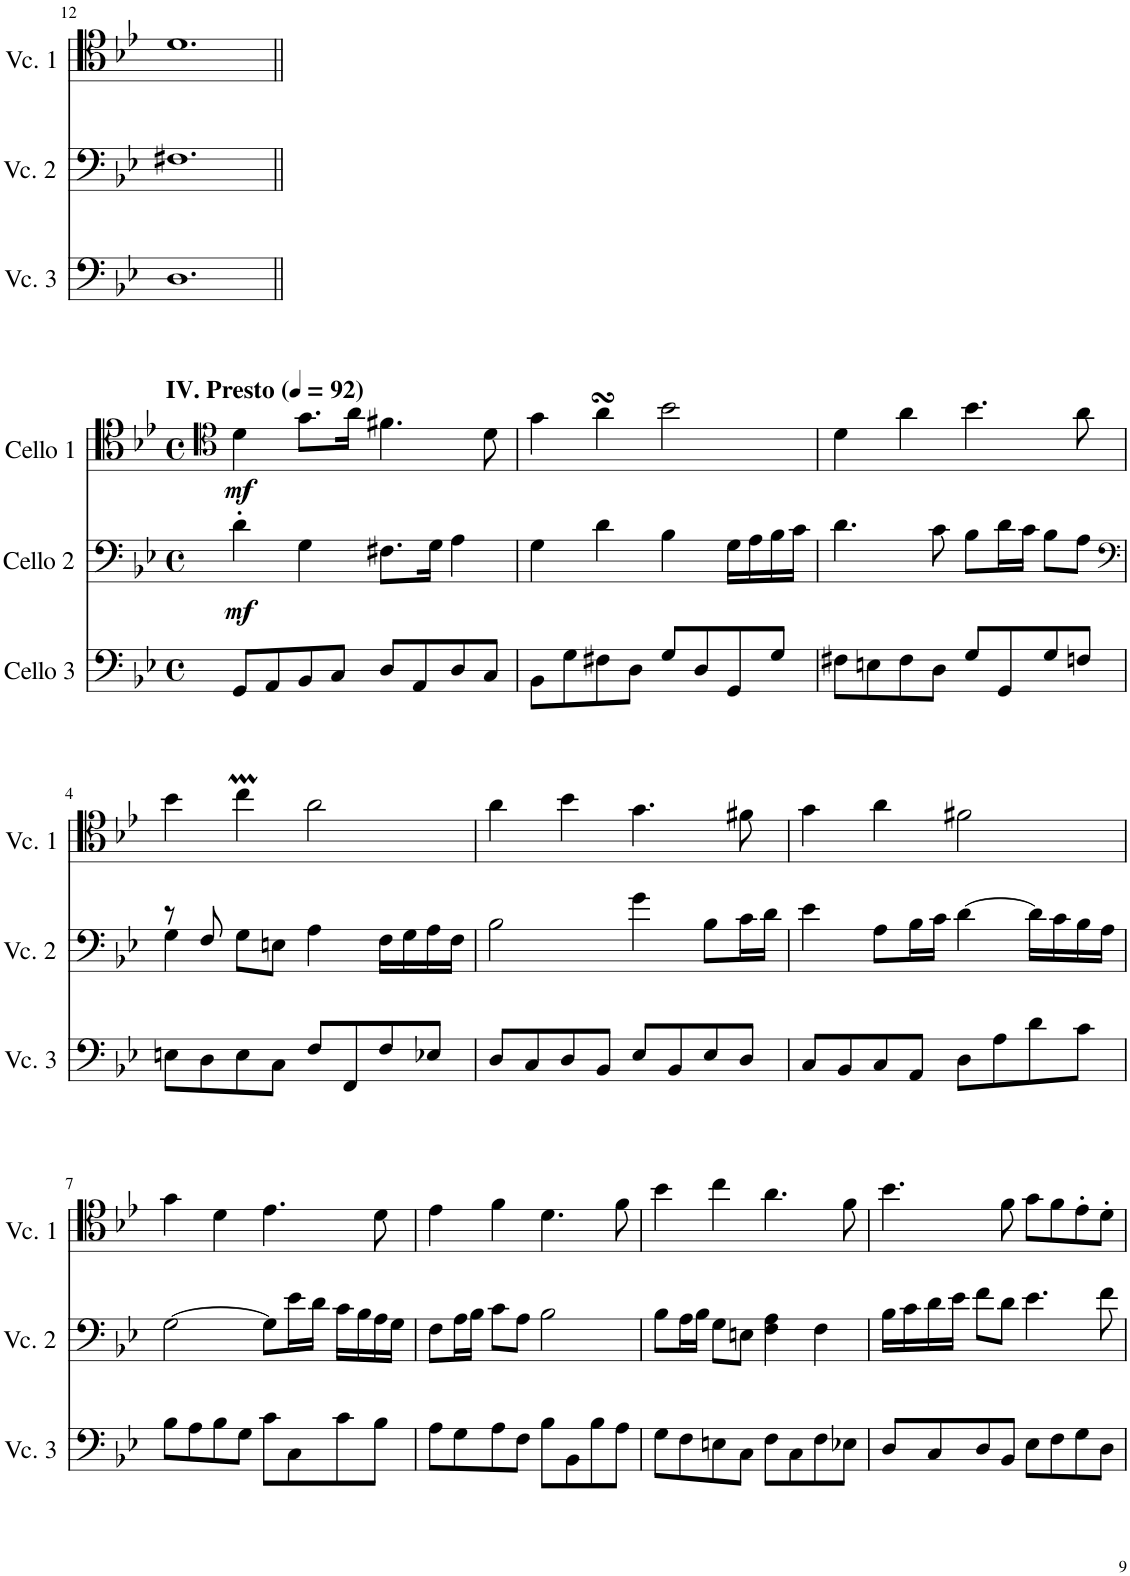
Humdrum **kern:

**kern	**kern	**dynam	**kern	**dynam
*part3	*part2	*part2	*part1	*part1
*staff3	*staff2	*staff2	*staff1	*staff1
*I"Cello 3	*I"Cello 2	*	*I"Cello 1	*
!!LO:PB:g=z
*clefF4	*clefF4	*	*clefC4	*
*k[b-e-]	*k[b-e-]	*	*k[b-e-]	*
*M3/2	*M3/2	*	*M3/2	*
=12	=12	=12	=12	=12
1.D	1.F#X	.	1.d	.
!!LO:LB:g=z
=1||	=1||	=1||	=1||	=1||
*	*clefF4	*	*clefC4	*
*k[b-e-]	*k[b-e-]	*	*k[b-e-]	*
*M4/4	*M4/4	*	*M4/4	*
*met(c)	*met(c)	*	*met(c)	*
*	*	*	*MM92	*
!	!	!	!LO:TX:a:B:t=IV. Presto	!
!	!	!LO:DY:b	!	!LO:DY:b
8GG/L	4d'\	mf	4d\	mf
8AA/	.	.	.	.
8BB-/	4G\	.	8.g\L	.
8C/J	.	.	.	.
.	.	.	16a\Jk	.
8D/L	8.F#X\L	.	4.f#X\	.
8AA/	.	.	.	.
.	16G\Jk	.	.	.
8D/	4A\	.	.	.
8C/J	.	.	8d\	.
=2	=2	=2	=2	=2
8BB-\L	4G\	.	4g\	.
8G\	.	.	.	.
8F#X\	4d\	.	4asSsS\	.
8D\J	.	.	.	.
8G/L	4B-\	.	2b-\	.
8D/	.	.	.	.
8GG/	16G\LL	.	.	.
.	16A\	.	.	.
8G/J	16B-\	.	.	.
.	16c\JJ	.	.	.
=3	=3	=3	=3	=3
8F#X\L	4.d\	.	4d\	.
8En\	.	.	.	.
8F#\	.	.	4a\	.
8D\J	8c\	.	.	.
8G/L	8B-\L	.	4.b-\	.
8GG/	16d\L	.	.	.
.	16c\JJ	.	.	.
8G/	8B-\L	.	.	.
8Fn/J	8A\J	.	8a\	.
!!LO:LB:g=z
=4	=4	=4	=4	=4
*	*clefF4	*	*	*
*	*^	*	*	*
8En\L	8r	4G\	.	4b-\	.
8D\	8F/	.	.	.	.
8E\	8G\L	2.ryy	.	4ccM\	.
8C\J	8En\J	.	.	.	.
8F/L	4A\	.	.	2a\	.
8FF/	.	.	.	.	.
8F/	16F\LL	.	.	.	.
.	16G\	.	.	.	.
8E-X/J	16A\	.	.	.	.
.	16F\JJ	.	.	.	.
*	*v	*v	*	*	*
=5	=5	=5	=5	=5
8D/L	2B-\	.	4a\	.
8C/	.	.	.	.
8D/	.	.	4b-\	.
8BB-/J	.	.	.	.
8E-/L	4g\	.	4.g\	.
8BB-/	.	.	.	.
8E-/	8B-\L	.	.	.
8D/J	16c\L	.	8f#X\	.
.	16d\JJ	.	.	.
=6	=6	=6	=6	=6
8C/L	4e-\	.	4g\	.
8BB-/	.	.	.	.
8C/	8A\L	.	4a\	.
8AA/J	16B-\L	.	.	.
.	16c\JJ	.	.	.
8D\L	[4d\	.	2f#X\	.
8A\	.	.	.	.
8d\	16d\LL]	.	.	.
.	16c\	.	.	.
8c\J	16B-\	.	.	.
.	16A\JJ	.	.	.
!!LO:LB:g=z
=7	=7	=7	=7	=7
8B-\L	[2G\	.	4g\	.
8A\	.	.	.	.
8B-\	.	.	4d\	.
8G\J	.	.	.	.
8c\L	8G\L]	.	4.e-\	.
8C\	16e-\L	.	.	.
.	16d\JJ	.	.	.
8c\	16c\LL	.	.	.
.	16B-\	.	.	.
8B-\J	16A\	.	8d\	.
.	16G\JJ	.	.	.
=8	=8	=8	=8	=8
8A\L	8F\L	.	4e-\	.
8G\	16A\L	.	.	.
.	16B-\JJ	.	.	.
8A\	8c\L	.	4f\	.
8F\J	8A\J	.	.	.
8B-\L	2B-\	.	4.d\	.
8BB-\	.	.	.	.
8B-\	.	.	.	.
8A\J	.	.	8f\	.
=9	=9	=9	=9	=9
8G\L	8B-\L	.	4b-\	.
8F\	16A\L	.	.	.
.	16B-\JJ	.	.	.
8En\	8G\L	.	4cc\	.
8C\J	8En\J	.	.	.
8F\L	4F\ 4A\	.	4.a\	.
8C\	.	.	.	.
8F\	4F\	.	.	.
8E-X\J	.	.	8f\	.
=10	=10	=10	=10	=10
8D/L	16B-\LL	.	4.b-\	.
.	16c\	.	.	.
8C/	16d\	.	.	.
.	16e-\JJ	.	.	.
8D/	8f\L	.	.	.
8BB-/J	8d\J	.	8f\	.
8E-\L	4.e-\	.	8g\L	.
8F\	.	.	8f\	.
8G\	.	.	8e-'\	.
8D\J	8f\	.	8d'\J	.
=	=	=	=	=
*-	*-	*-	*-	*-
